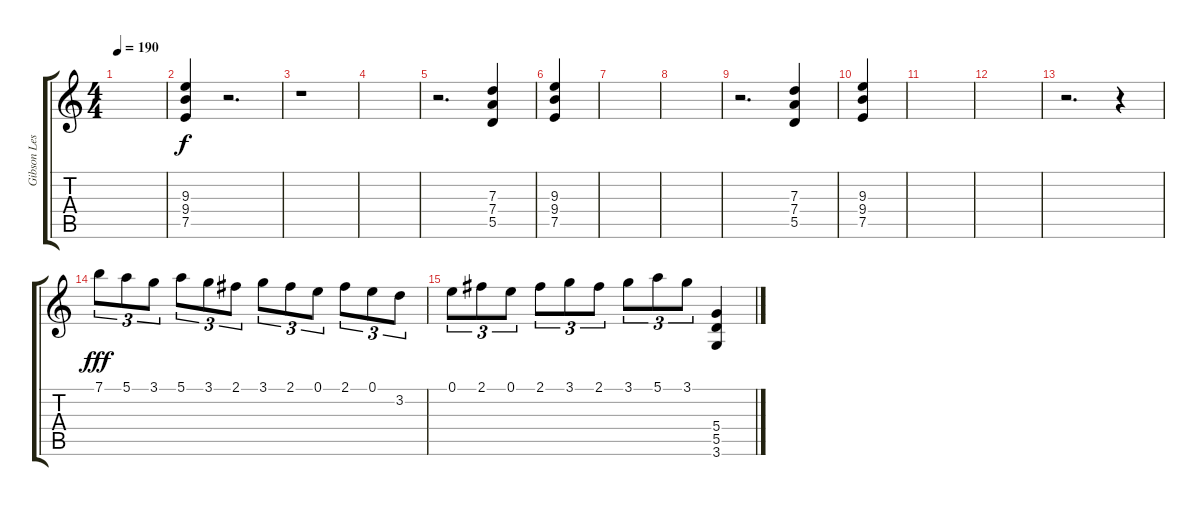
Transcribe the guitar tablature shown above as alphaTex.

\track ("Gibson Les Paul '92 Gold" "Gibson Les") {instrument overdrivenguitar}
\staff {score tabs}
\tuning (E4 B3 G3 D3 A2 E2) {hide}
\ts (4 4)
\tempo 190
\clef g2
\ks c
|
(9.3 9.4 7.5).4 r.2{d} |
r.1 |
|
r.2{d} (7.3 7.4 5.5).4 |
(9.3 9.4 7.5).4 |
|
|
r.2{d} (7.3 7.4 5.5).4 |
(9.3 9.4 7.5).4 |
|
|
r.2{d} r.4 |
7.1.8{tu (3 2) dy fff} 5.1.8{tu (3 2)} 3.1.8{tu (3 2)} 5.1.8{tu (3 2)} 3.1.8{tu (3 2)} 2.1.8{tu (3 2)} 3.1.8{tu (3 2)} 2.1.8{tu (3 2)} 0.1.8{tu (3 2)} 2.1.8{tu (3 2)} 0.1.8{tu (3 2)} 3.2.8{tu (3 2)} |
0.1.8{tu (3 2)} 2.1.8{tu (3 2)} 0.1.8{tu (3 2)} 2.1.8{tu (3 2)} 3.1.8{tu (3 2)} 2.1.8{tu (3 2)} 3.1.8{tu (3 2)} 5.1.8{tu (3 2)} 3.1.8{tu (3 2)} (5.4 5.5 3.6).4
